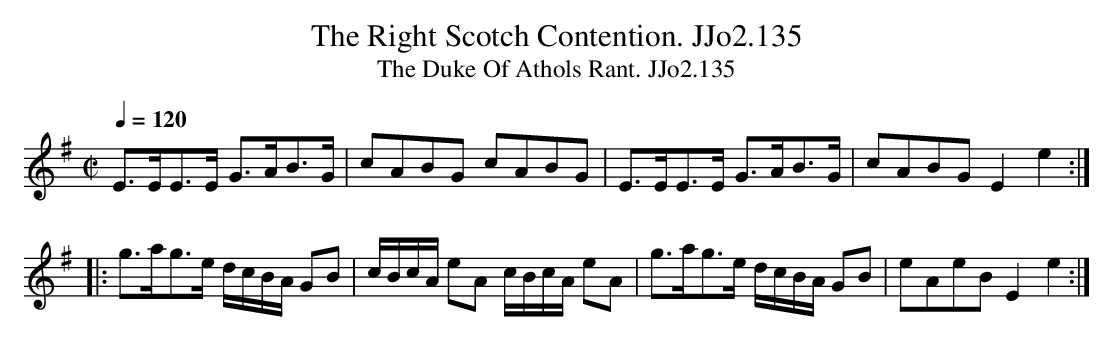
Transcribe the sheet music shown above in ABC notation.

X:1
T:Right Scotch Contention. JJo2.135, The
T:Duke Of Athols Rant. JJo2.135, The
M:C|
L:1/8
Q:1/4=120
K:Em
E>EE>E G>AB>G | cABG cABG | E>EE>E G>AB>G | cABG E2e2 :|
|: g>ag>e d/c/B/A/ GB | c/B/c/A/ eA c/B/c/A/ eA | g>ag>e d/c/B/A/ GB | eAeB E2 e2 :|
